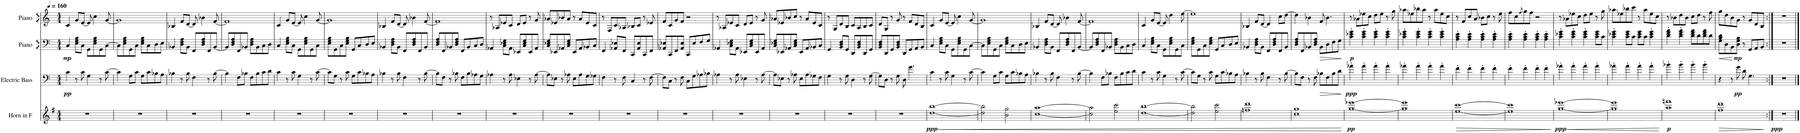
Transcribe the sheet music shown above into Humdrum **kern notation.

**kern	**dynam	**kern	**dynam	**kern	**dynam	**kern
*part4	*part4	*part3	*part3	*part2	*part2	*part1
*staff4	*staff4	*staff3	*staff3	*staff2	*staff2	*staff1
*I"Horn in F	*	*I"Electric Bass	*	*I"Piano	*	*I"Piano
*	*	*I'El. B.	*	*I'Pno.	*	*I'Pno.
*clefG2	*	*clefF4	*	*clefF4	*	*clefG2
*Trd4c7	*	*Trd7c12	*	*	*	*
*k[f#]	*	*k[]	*	*k[]	*	*k[]
*M4/4	*	*M4/4	*	*M4/4	*	*M4/4
*MM160	*	*MM160	*	*MM160	*	*MM160
=1	=1	=1	=1	=1	=1	=1
!	!	!	!LO:DY:b	!	!LO:DY:b	!
1r	.	4c\	pp	4C/	mp	4c/
.	.	8r	.	8E\ 8G\ 8B\L	.	8g/L
.	.	8c\	.	8C\J	.	[8e/J
.	.	4G\	.	8GG\L	.	8e/]
.	.	.	.	8E\ 8G\ 8B\	.	4cc\
.	.	8r	.	8GG\	.	.
.	.	[8c\	.	[8C\J	.	[8g/
=2	=2	=2	=2	=2	=2	=2
1r	.	4c\]	.	8C\L]	.	1g]
.	.	.	.	8E\ 8G\ 8B\	.	.
.	.	8G\L	.	8GG\	.	.
.	.	8c\J	.	8C\J	.	.
.	.	8G\L	.	8E\ 8G\ 8B\L	.	.
.	.	8c\	.	8C\	.	.
.	.	8B-X\	.	8D\	.	.
.	.	8A\J	.	8E\J	.	.
=3	=3	=3	=3	=3	=3	=3
1r	.	4B-X\	.	4BB-X/	.	4B-X/
.	.	8r	.	8D\ 8F\ 8A\L	.	8f/L
.	.	8B-\	.	8BB-\J	.	[8d/J
.	.	4F\	.	8FF/L	.	8d/]
.	.	.	.	8D/ 8F/ 8A/	.	4b-X\
.	.	8r	.	8FF/	.	.
.	.	[8B-\	.	[8BB-/J	.	[8f/
=4	=4	=4	=4	=4	=4	=4
1r	.	4B-\]	.	8BB-/L]	.	1f]
.	.	.	.	8D/ 8F/ 8A/	.	.
.	.	8F\L	.	8FF/	.	.
.	.	8B-X\J	.	8BB-X/J	.	.
.	.	8F\L	.	8D\ 8F\ 8A\L	.	.
.	.	8B-\	.	8BB-\	.	.
.	.	8c\	.	8C\	.	.
.	.	8d\J	.	8D\J	.	.
=5	=5	=5	=5	=5	=5	=5
1r	.	4c\	.	4C/	.	4c/
.	.	8r	.	8E\ 8G\ 8B\L	.	8g/L
.	.	8c\	.	8C\J	.	[8e/J
.	.	4G\	.	8GG\L	.	8e/]
.	.	.	.	8E\ 8G\ 8B\	.	4cc\
.	.	8r	.	8GG\	.	.
.	.	[8c\	.	8C\J	.	[8g/
=6	=6	=6	=6	=6	=6	=6
1r	.	8c\L]	.	8E\ 8G\ 8B\L	.	1g]
.	.	8G\J	.	8GG\	.	.
.	.	8r	.	8C\	.	.
.	.	8c\	.	8E\ 8G\ 8B\J	.	.
.	.	8G\L	.	8GG/L	.	.
.	.	8c\	.	8C/	.	.
.	.	8B-X\	.	8D/	.	.
.	.	8A\J	.	8E/J	.	.
=7	=7	=7	=7	=7	=7	=7
1r	.	4B-X\	.	4BB-X/	.	4B-X/
.	.	8r	.	8D\ 8F\ 8A\L	.	8f/L
.	.	8B-\	.	8BB-\J	.	[8d/J
.	.	4F\	.	8FF/L	.	8d/]
.	.	.	.	8D/ 8F/ 8A/	.	4b-X\
.	.	8r	.	8FF/	.	.
.	.	[8B-\	.	8BB-/J	.	[8f/
=8	=8	=8	=8	=8	=8	=8
1r	.	8B-\L]	.	8D/ 8F/ 8A/L	.	1f]
.	.	8F\J	.	8FF/	.	.
.	.	8r	.	8BB-X/	.	.
.	.	8B-X\	.	8D/ 8F/ 8A/J	.	.
.	.	8F\L	.	8FF/L	.	.
.	.	8B-\	.	8BB-/	.	.
.	.	8A-X\	.	8C/	.	.
.	.	8G\J	.	8D/J	.	.
=9	=9	=9	=9	=9	=9	=9
1r	.	4A-X\	.	4AA-X/	.	8r
.	.	.	.	.	.	8A-X/L
.	.	8r	.	8C\ 8E-X\ 8G\L	.	8e-X/
.	.	8A-\	.	8AA-\J	.	8c/J
.	.	4E-X\	.	8EE-X/L	.	8d/L
.	.	.	.	8C/ 8E-/ 8G/	.	8e-/J
.	.	8r	.	8EE-/	.	8r
.	.	[8A-\	.	8AA-/J	.	8g/
=10	=10	=10	=10	=10	=10	=10
1r	.	8A-\L]	.	8C/ 8E-X/ 8G/L	.	8a-X/L
.	.	8E-X\J	.	8EE-X/	.	8e-X/
.	.	8r	.	8AA-X/	.	8b-X/
.	.	8A-X\	.	8C/ 8E-/ 8G/J	.	8a-/J
.	.	8E-\L	.	8EE-/L	.	8r
.	.	8A-\	.	8AA-/	.	8a-/L
.	.	8G\	.	8BB-X/	.	8e-/
.	.	8G-X\J	.	8C/J	.	8c/J
=11	=11	=11	=11	=11	=11	=11
1r	.	4F\	.	4FF/	.	8r
.	.	.	.	.	.	8F/L
.	.	8r	.	8AA-X/ 8E-X/L	.	8c/
.	.	8F\	.	8FF/J	.	8A-X/J
.	.	4C/	.	8CC/L	.	8B-X/L
.	.	.	.	8AA-/ 8E-/	.	8c/J
.	.	8r	.	8CC/	.	8r
.	.	[8F\	.	8FF/J	.	8e-X/
=12	=12	=12	=12	=12	=12	=12
1r	.	8F\L]	.	8AA-X/ 8E-X/L	.	8f/L
.	.	8C\J	.	8CC/	.	8c/
.	.	8r	.	8FF/	.	8g/
.	.	8F\	.	8AA-/ 8E-/J	.	8f/J
.	.	8C\L	.	8CC/L	.	2r
.	.	8G\	.	8E-/	.	.
.	.	8A-X\	.	8F/	.	.
.	.	8B-X\J	.	8G/J	.	.
=13	=13	=13	=13	=13	=13	=13
1r	.	4A-X\	.	4AA-X/	.	8r
.	.	.	.	.	.	8A-X/L
.	.	8r	.	8C\ 8E-X\ 8G\L	.	8e-X/
.	.	8A-\	.	8AA-\J	.	8c/J
.	.	4E-X\	.	8EE-X/L	.	8d/L
.	.	.	.	8C/ 8E-/ 8G/	.	8e-/J
.	.	8r	.	8EE-/	.	8r
.	.	[8A-\	.	8AA-/J	.	8g/
=14	=14	=14	=14	=14	=14	=14
1r	.	8A-\L]	.	8C/ 8E-X/ 8G/L	.	8a-X/L
.	.	8E-X\J	.	8EE-X/	.	8e-X/
.	.	8r	.	8AA-X/	.	8b-X/
.	.	8A-X\	.	8C/ 8E-/ 8G/J	.	8cc/J
.	.	8E-\L	.	8EE-/L	.	8r
.	.	8A-\	.	8AA-/	.	8a-/L
.	.	8G-X\	.	8BB-X/	.	8e-/
.	.	8F\J	.	8C/J	.	8c/J
=15	=15	=15	=15	=15	=15	=15
1r	.	4G\	.	4GG/	.	8r
.	.	.	.	.	.	8G/L
.	.	8r	.	8BB/ 8D/ 8F/L	.	8d/
.	.	8G\	.	8GG/J	.	8B/J
.	.	4D\	.	8DD/L	.	8c/L
.	.	.	.	8BB/ 8D/ 8F/	.	8A/
.	.	8r	.	8DD/	.	8B/
.	.	[8G\	.	8GG/J	.	8c/J
=16	=16	=16	=16	=16	=16	=16
1r	.	8G\L]	.	8BB/ 8D/ 8F/L	.	8d/L
.	.	8D\J	.	8DD/	.	8G/J
.	.	8r	.	8GG/	.	8r
.	.	8G\	.	8BB/ 8D/ 8F/J	.	8g/
.	.	8D\	.	8DD/L	.	8r
.	.	4.g\	.	8GG/	.	8f/L
.	.	.	.	8AA/	.	8d/
.	.	.	.	8BB/J	.	8B/J
=17	=17	=17	=17	=17	=17	=17
!	!LO:HP:b	!	!	!	!	!
!	!LO:DY:n=1:b	!	!	!	!	!
[1dd [1bb	< ppp	4c\	.	4C/	.	4c/
.	.	8r	.	8E\ 8G\ 8B\L	.	8g/L
.	.	8c\	.	8C\J	.	[8e/J
.	.	4G\	.	8GG\L	.	8e/]
.	.	.	.	8E\ 8G\ 8B\	.	4cc\
.	.	8r	.	8GG\	.	.
.	.	[8c\	.	[8C\J	.	[8g/
=18	=18	=18	=18	=18	=18	=18
2dd\] 2bb\]	.	4c\]	.	8C\L]	.	1g]
.	.	.	.	8E\ 8G\ 8B\	.	.
.	.	8G\L	.	8GG\	.	.
.	.	8c\J	.	8C\J	.	.
2b\ 2gg\	.	8G\L	.	8E\ 8G\ 8B\L	.	.
.	.	8c\	.	8C\	.	.
.	.	8B-X\	.	8D\	.	.
.	.	8A\J	.	8E\J	.	.
=19	=19	=19	=19	=19	=19	=19
[1cc [1aa	.	4B-X\	.	4BB-X/	.	4B-X/
.	.	8r	.	8D\ 8F\ 8A\L	.	8f/L
.	.	8B-\	.	8BB-\J	.	[8d/J
.	.	4F\	.	8FF/L	.	8d/]
.	.	.	.	8D/ 8F/ 8A/	.	4b-X\
.	.	8r	.	8FF/	.	.
.	.	[8B-\	.	[8BB-/J	.	[8f/
=20	=20	=20	=20	=20	=20	=20
2cc\] 2aa\]	.	4B-\]	.	8BB-/L]	.	1f]
.	.	.	.	8D/ 8F/ 8A/	.	.
.	.	8F\L	.	8FF/	.	.
.	.	8B-X\J	.	8BB-X/J	.	.
2ee\ 2ccc\	.	8F\L	.	8D\ 8F\ 8A\L	.	.
.	.	8B-\	.	8BB-\	.	.
.	.	8c\	.	8C\	.	.
.	.	8d\J	.	8D\J	.	.
=21	=21	=21	=21	=21	=21	=21
[1dd [1bb	.	4c\	.	4C/	.	4c/
.	.	8r	.	8E\ 8G\ 8B\L	.	8g/L
.	.	8c\	.	8C\J	.	[8e/J
.	.	4G\	.	8GG\L	.	8e/]
.	.	.	.	8E\ 8G\ 8B\	.	4dd\
.	.	8r	.	8GG\	.	.
.	.	[8c\	.	8C\J	.	[8ee\
=22	=22	=22	=22	=22	=22	=22
2dd\] 2bb\]	.	8c\L]	.	8E\ 8G\ 8B\L	.	1ee]
.	.	8G\J	.	8GG\	.	.
.	.	8r	.	8C\	.	.
.	.	8c\	.	8E\ 8G\ 8B\J	.	.
2ee\ 2ccc\	.	8G\L	.	8GG/L	.	.
.	.	8c\	.	8C/	.	.
.	.	8B-X\	.	8D/	.	.
.	.	8A\J	.	8E/J	.	.
=23	=23	=23	=23	=23	=23	=23
1ffn 1ddd	.	4B-X\	.	4BB-X/	.	4B-X/
.	.	8r	.	8D\ 8F\ 8A\L	.	8f/L
.	.	8B-\	.	8BB-\J	.	[8d/J
.	.	4F\	.	8FF/L	.	4d/]
.	.	.	.	8D/ 8F/ 8A/	.	.
.	.	8r	.	8FF/	.	8cc\L
.	.	[8B-\	.	8BB-/J	.	[8dd\J
=24	=24	=24	=24	=24	=24	=24
1cc 1gg	.	8B-\L]	.	8D/ 8F/ 8A/L	.	4dd\]
.	.	8F\J	.	8FF/	.	.
.	.	8r	.	8BB-X/	.	4b-X\
.	.	8F\	.	8D/ 8F/ 8A/J	.	.
!	!	!	!LO:HP:b	!	!LO:HP:b	!
.	.	8B-X\L	>	8BB-\L	>	8f/
.	.	8F\	.	8D\	.	4.b-\
.	.	8B-\	.	8F\	.	.
.	.	8d\J	.	8G\J	.	.
.	[	.	]	.	]	.
=25	=25	=25	=25	=25	=25	=25
!	!LO:DY:b	!	!LO:DY:b	!	!LO:DY:b	!
[1gg [1eee-X	pp	4a-X'\	ppp	4c\' 4e-X\' 4g\'	p	8r
.	.	.	.	.	.	8a-X\L
.	.	4a-'\	.	4c\' 4e-\' 4g\'	.	8ee-X\
.	.	.	.	.	.	8cc\J
.	.	4a-'\	.	4c\' 4e-\' 4g\'	.	8dd\L
.	.	.	.	.	.	8ee-\J
.	.	4a-'\	.	4c\' 4e-\' 4g\'	.	8r
.	.	.	.	.	.	8gg\
=26	=26	=26	=26	=26	=26	=26
1gg] 1eee-]	.	4a-X'\	.	4c\' 4e-X\' 4g\'	.	8aa-X\L
.	.	.	.	.	.	8ee-X\
.	.	4a-'\	.	4c\' 4e-\' 4g\'	.	8bb-X\
.	.	.	.	.	.	8aa-\J
.	.	4a-'\	.	4c\' 4e-\' 4g\'	.	8r
.	.	.	.	.	.	8aa-\L
.	.	4a-'\	.	4c\' 4e-\' 4g\'	.	8ee-\
.	.	.	.	.	.	8cc\J
=27	=27	=27	=27	=27	=27	=27
!	!LO:HP:b	!	!	!	!	!
[1ee [1ccc	>	4f'\	.	4A\' 4c\' 4e\'	.	8r
.	.	.	.	.	.	8f/L
.	.	4f'\	.	4A\' 4c\' 4e\'	.	8cc/
.	.	.	.	.	.	8a/J
.	.	4f'\	.	4A\' 4c\' 4e\'	.	8b-X\L
.	.	.	.	.	.	8cc\J
.	.	4f'\	.	4A\' 4c\' 4e\'	.	8r
.	.	.	.	.	.	8ee\
=28	=28	=28	=28	=28	=28	=28
1ee] 1ccc]	.	4f'\	.	4A\' 4c\' 4e\'	.	8ff\L
.	.	.	.	.	.	8cc\
.	.	.	.	.	.	8qff/
.	.	4f'\	.	4A\' 4c\' 4e\'	.	8gg\
.	.	.	.	.	.	8ff\J
.	.	4f'\	.	4A\' 4c\' 4e\'	.	2r
.	.	4f'\	.	4A\' 4c\' 4e\'	.	.
.	]	.	.	.	.	.
=29	=29	=29	=29	=29	=29	=29
!	!LO:HP:b	!	!	!	!	!
!	!LO:DY:n=1:b	!	!	!	!	!
[1gg [1eee-X	< ppp	4a-X'\	.	4c\' 4e-X\' 4g\'	.	8r
.	.	.	.	.	.	8a-X\L
.	.	4a-'\	.	4c\' 4e-\' 4g\'	.	8ee-X\
.	.	.	.	.	.	8cc\J
.	.	4a-'\	.	4c\' 4e-\' 4g\'	.	8dd\L
.	.	.	.	.	.	8ee-\J
.	.	4a-'\	.	8c\ 8e-\ 8g\L	.	8r
.	.	.	.	8c\J	.	8gg\
=30	=30	=30	=30	=30	=30	=30
1gg] 1eee-]	.	4a-X'\	.	4c\' 4e-X\' 4g\'	.	8aa-X\L
.	.	.	.	.	.	8ee-X\
.	.	4a-'\	.	8c\ 8e-\ 8g\L	.	8bb-X\
.	.	.	.	8c\J	.	8ccc\J
.	.	4a-'\	.	8c\ 8e-\ 8g\L	.	8r
.	.	.	.	8c\J	.	8aa-\L
.	.	4a-'\	.	4c\' 4e-\' 4g\'	.	8ee-\
.	.	.	.	.	.	8cc\J
.	[	.	.	.	.	.
=31	=31	=31	=31	=31	=31	=31
!	!LO:DY:b	!	!	!	!	!
1aa 1fffn	p	4b-X'\	.	4d\' 4f\' 4a\'	.	8r
.	.	.	.	.	.	8b-X\L
.	.	4b-'\	.	4d\' 4f\' 4a\'	.	8dd\
.	.	.	.	.	.	8b-\J
.	.	4b-'\	.	8d\ 8f\ 8a\L	.	8cc\L
.	.	.	.	8d\	.	8dd\J
.	.	4b-'\	.	8d\ 8f\ 8a\	.	8r
.	.	.	.	8d\J	.	8ff\
=32	=32	=32	=32	=32	=32	=32
!	!LO:HP:b	!	!	!	!LO:HP:b	!
1ff# 1ddd	>	4r	.	8G\ 8B\ 8d\L	<	8gg\L
.	.	.	.	8D\	.	8dd\
.	.	8r	.	8BB\	.	8b\
!	!	!	!LO:DY:b	!	!LO:DY:n=1:b	!
.	.	8g\	pp	8D\ 8G\ 8B\J	[ mp	8g\J
.	.	8d\	.	8r	.	8r
.	.	4.G\	.	8GG/L	.	8g/L
.	.	.	.	8AA/	.	8d/
.	.	.	.	8BB/J	.	8B/J
.	]	.	.	.	.	.
=33:|!	=33:|!	=33:|!	=33:|!	=33:|!	=33:|!	=33:|!
!	!LO:DY:b	!	!	!	!	!
1r	ppp	1r	.	1r	.	1r
==	==	==	==	==	==	==
*-	*-	*-	*-	*-	*-	*-
